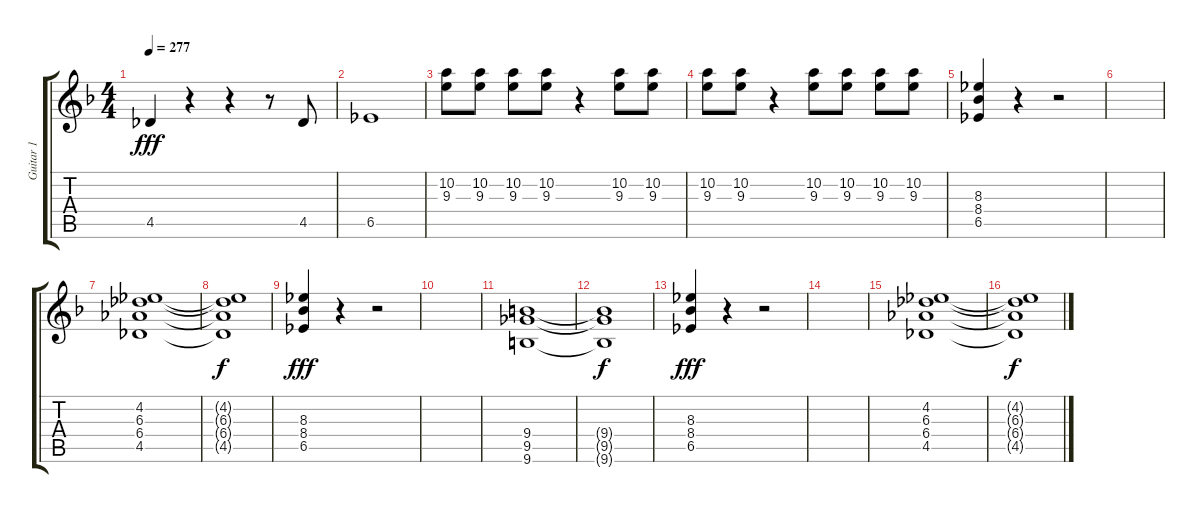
\track ("Guitar 1" "Guitar 1") {instrument distortionguitar}
\staff {score tabs}
\tuning (E4 B3 G3 D3 A2 D2) {hide}
\ts (4 4)
\tempo 277
\clef g2
\ks f
4.5.4{dy fff} r.4 r.4 r.8 4.5.8 |
6.5.1 |
(10.2 9.3).8 (10.2 9.3).8 (10.2 9.3).8 (10.2 9.3).8 r.4 (10.2 9.3).8 (10.2 9.3).8 |
(10.2 9.3).8 (10.2 9.3).8 r.4 (10.2 9.3).8 (10.2 9.3).8 (10.2 9.3).8 (10.2 9.3).8 |
(8.3 8.4 6.5).4 r.4 r.2 |
|
(4.2 6.3 6.4 4.5).1 |
(4.2{t} 6.3{t} 6.4{t} 4.5{t}).1{dy f} |
(8.3 8.4 6.5).4{dy fff} r.4 r.2 |
|
(9.4 9.5 9.6).1 |
(9.4{t} 9.5{t} 9.6{t}).1{dy f} |
(8.3 8.4 6.5).4{dy fff} r.4 r.2 |
|
(4.2 6.3 6.4 4.5).1 |
(4.2{t} 6.3{t} 6.4{t} 4.5{t}).1{dy f}
